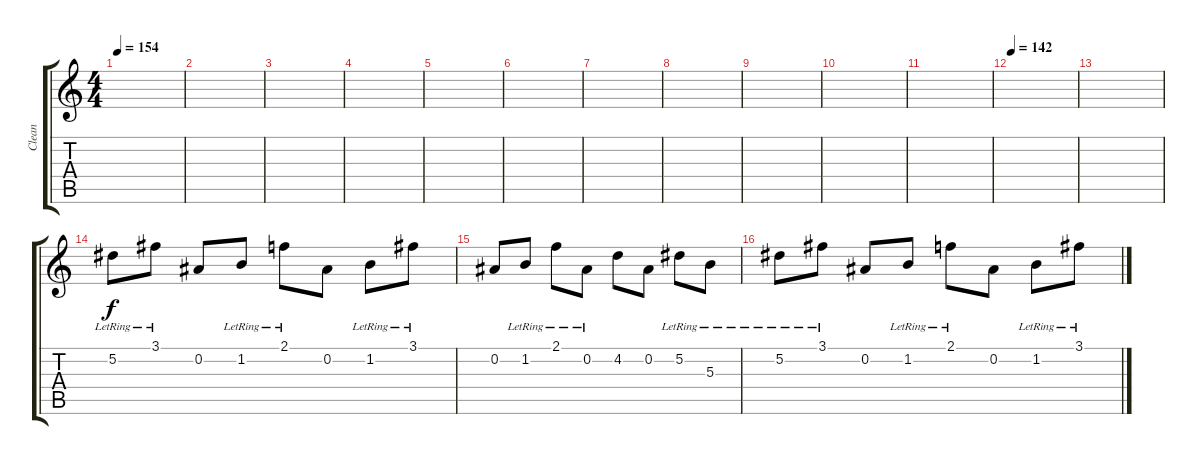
\track ("Clean" "Clean") {instrument acousticguitarsteel}
\staff {score tabs}
\tuning (Eb4 Bb3 Gb3 Db3 Ab2 Eb2) {hide}
\ts (4 4)
\tempo 154
\clef g2
\ks c
|
|
|
|
|
|
|
|
|
|
|
\tempo 142
|
|
5.2{lr}.8 3.1{lr}.8 0.2.8 1.2{lr}.8 2.1{lr}.8 0.2.8 1.2{lr}.8 3.1{lr}.8 |
0.2.8 1.2{lr}.8 2.1{lr}.8 0.2{lr}.8 4.2.8 0.2.8 5.2{lr}.8 5.3{lr}.8 |
5.2{lr}.8 3.1{lr}.8 0.2.8 1.2{lr}.8 2.1{lr}.8 0.2.8 1.2{lr}.8 3.1{lr}.8
